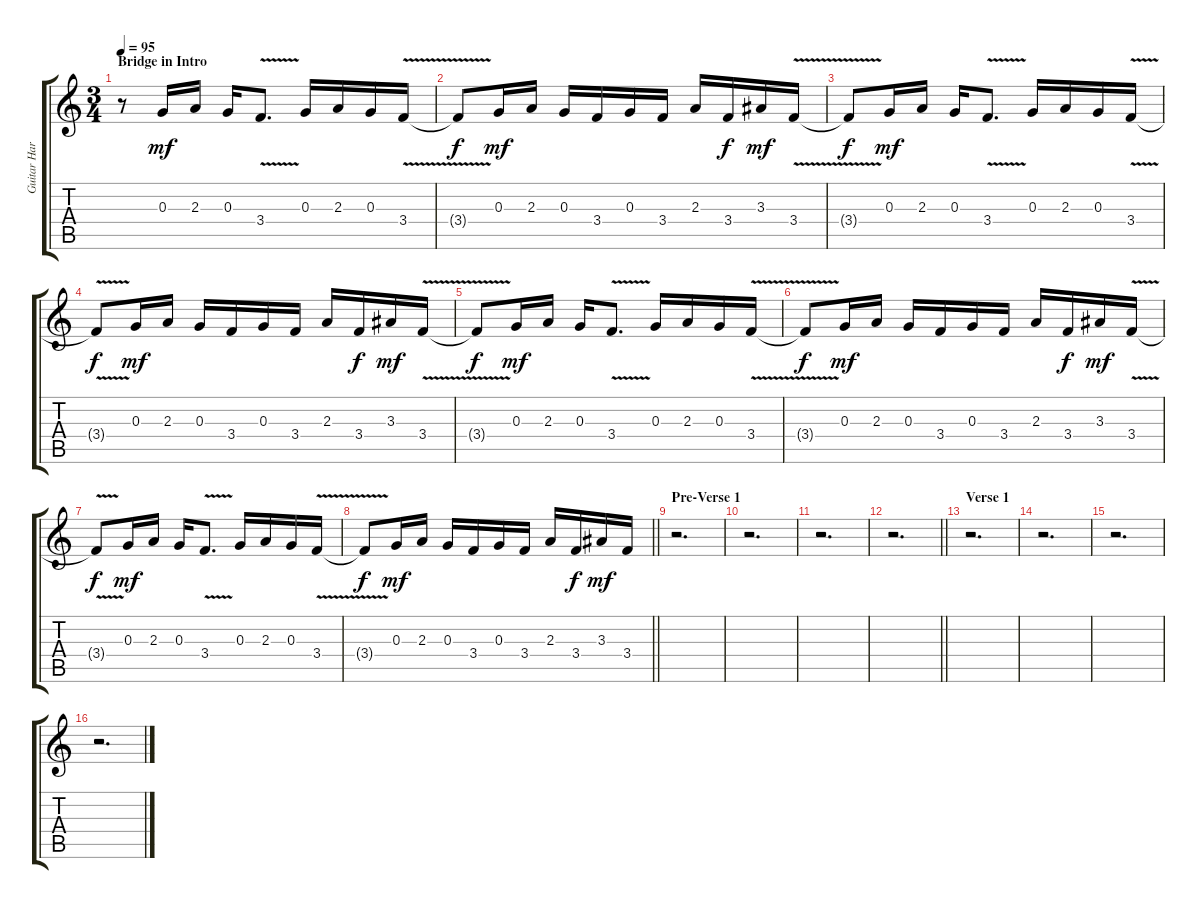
\track ("Guitar Harmony Synyster" "Guitar Har") {instrument distortionguitar}
\staff {score tabs}
\tuning (E4 B3 G3 D3 A2 D2) {hide}
\ts (3 4)
\section ("" "Bridge in Intro")
\tempo 95
\clef g2
\ks c
r.8{dy f} 0.3.16{dy mf} 2.3.16 0.3.16 3.4{v}.8{d} 0.3.16 2.3.16 0.3.16 3.4{v}.16 |
3.4{t}.8{dy f} 0.3.16{dy mf} 2.3.16 0.3.16 3.4.16 0.3.16 3.4.16 2.3.16 3.4.16{dy f} 3.3.16{dy mf} 3.4{v}.16 |
3.4{t}.8{dy f} 0.3.16{dy mf} 2.3.16 0.3.16 3.4{v}.8{d} 0.3.16 2.3.16 0.3.16 3.4{v}.16 |
3.4{t}.8{dy f} 0.3.16{dy mf} 2.3.16 0.3.16 3.4.16 0.3.16 3.4.16 2.3.16 3.4.16{dy f} 3.3.16{dy mf} 3.4{v}.16 |
3.4{t}.8{dy f} 0.3.16{dy mf} 2.3.16 0.3.16 3.4{v}.8{d} 0.3.16 2.3.16 0.3.16 3.4{v}.16 |
3.4{t}.8{dy f} 0.3.16{dy mf} 2.3.16 0.3.16 3.4.16 0.3.16 3.4.16 2.3.16 3.4.16{dy f} 3.3.16{dy mf} 3.4{v}.16 |
3.4{t}.8{dy f} 0.3.16{dy mf} 2.3.16 0.3.16 3.4{v}.8{d} 0.3.16 2.3.16 0.3.16 3.4{v}.16 |
\barLineRight lightlight
3.4{t}.8{dy f} 0.3.16{dy mf} 2.3.16 0.3.16 3.4.16 0.3.16 3.4.16 2.3.16 3.4.16{dy f} 3.3.16{dy mf} 3.4.16 |
\section ("" "Pre-Verse 1")
r.2{d} |
r.2{d} |
r.2{d} |
\barLineRight lightlight
r.2{d} |
\section ("" "Verse 1")
r.2{d} |
r.2{d} |
r.2{d} |
r.2{d}
